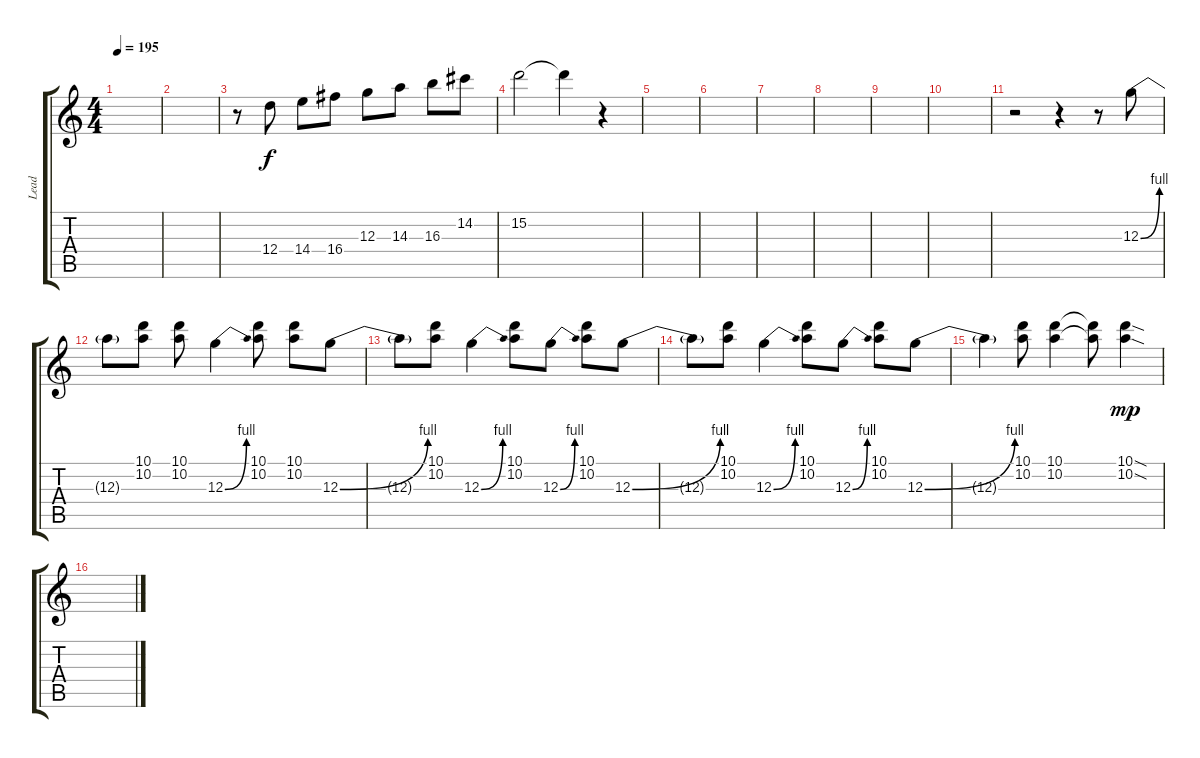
\track ("Lead" "Lead") {instrument overdrivenguitar}
\staff {score tabs}
\tuning (E4 B3 G3 D3 A2 E2) {hide}
\ts (4 4)
\tempo 195
\clef g2
\ks c
|
|
r.8 12.4.8 14.4.8 16.4.8 12.3.8 14.3.8 16.3.8 14.2.8 |
\section ("" "")
15.2.2 15.2{t}.4 r.4 |
|
|
|
|
|
|
r.2{volume 16 balance 4} r.4 r.8 12.3{be (bend 0 0 60 4)}.8 |
\section ("" "")
12.3{t}.8 (10.1 10.2).8 (10.1 10.2).8 12.3{be (bend 0 0 60 4)}.4 (10.1 10.2).8 (10.1 10.2).8 12.3{be (bend 0 0 60 4)}.8 |
12.3{t}.8 (10.1 10.2).8 12.3{be (bend 0 0 60 4)}.4 (10.1 10.2).8 12.3{be (bend 0 0 60 4)}.8 (10.1 10.2).8 12.3{be (bend 0 0 60 4)}.8 |
12.3{t}.8 (10.1 10.2).8 12.3{be (bend 0 0 60 4)}.4 (10.1 10.2).8 12.3{be (bend 0 0 60 4)}.8 (10.1 10.2).8 12.3{be (bend 0 0 60 4)}.8 |
12.3{t}.4 (10.1 10.2).8 (10.1 10.2).4 (10.1{t} 10.2{t}).8 (10.1{sod} 10.2{sod}).4{dy mp} |
\section ("" "")
